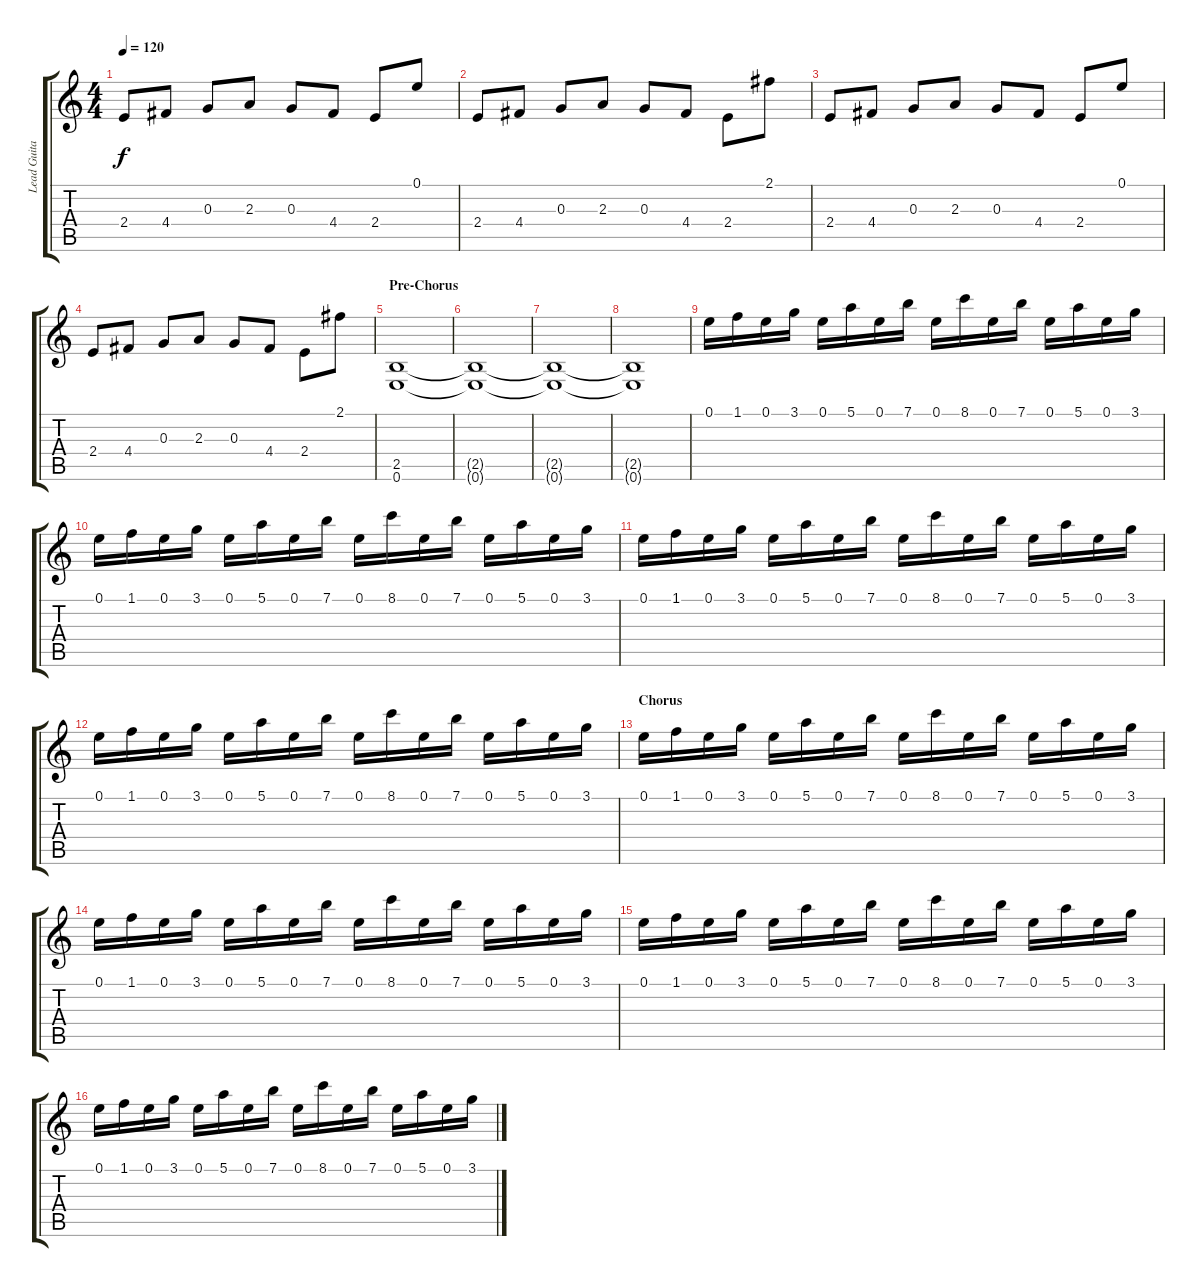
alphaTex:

\track ("Lead Guitar" "Lead Guita") {instrument distortionguitar}
\staff {score tabs}
\tuning (E4 B3 G3 D3 A2 E2) {hide}
\ts (4 4)
\tempo 120
\clef g2
\ks c
2.4.8{dy f} 4.4.8 0.3.8 2.3.8 0.3.8 4.4.8 2.4.8 0.1.8 |
2.4.8 4.4.8 0.3.8 2.3.8 0.3.8 4.4.8 2.4.8 2.1.8 |
2.4.8 4.4.8 0.3.8 2.3.8 0.3.8 4.4.8 2.4.8 0.1.8 |
2.4.8 4.4.8 0.3.8 2.3.8 0.3.8 4.4.8 2.4.8 2.1.8 |
\section ("" "Pre-Chorus")
(2.5 0.6).1 |
(2.5{t} 0.6{t}).1 |
(2.5{t} 0.6{t}).1 |
(2.5{t} 0.6{t}).1 |
0.1.16 1.1.16 0.1.16 3.1.16 0.1.16 5.1.16 0.1.16 7.1.16 0.1.16 8.1.16 0.1.16 7.1.16 0.1.16 5.1.16 0.1.16 3.1.16 |
0.1.16 1.1.16 0.1.16 3.1.16 0.1.16 5.1.16 0.1.16 7.1.16 0.1.16 8.1.16 0.1.16 7.1.16 0.1.16 5.1.16 0.1.16 3.1.16 |
0.1.16 1.1.16 0.1.16 3.1.16 0.1.16 5.1.16 0.1.16 7.1.16 0.1.16 8.1.16 0.1.16 7.1.16 0.1.16 5.1.16 0.1.16 3.1.16 |
0.1.16 1.1.16 0.1.16 3.1.16 0.1.16 5.1.16 0.1.16 7.1.16 0.1.16 8.1.16 0.1.16 7.1.16 0.1.16 5.1.16 0.1.16 3.1.16 |
\section ("" "Chorus")
0.1.16 1.1.16 0.1.16 3.1.16 0.1.16 5.1.16 0.1.16 7.1.16 0.1.16 8.1.16 0.1.16 7.1.16 0.1.16 5.1.16 0.1.16 3.1.16 |
0.1.16 1.1.16 0.1.16 3.1.16 0.1.16 5.1.16 0.1.16 7.1.16 0.1.16 8.1.16 0.1.16 7.1.16 0.1.16 5.1.16 0.1.16 3.1.16 |
0.1.16 1.1.16 0.1.16 3.1.16 0.1.16 5.1.16 0.1.16 7.1.16 0.1.16 8.1.16 0.1.16 7.1.16 0.1.16 5.1.16 0.1.16 3.1.16 |
0.1.16 1.1.16 0.1.16 3.1.16 0.1.16 5.1.16 0.1.16 7.1.16 0.1.16 8.1.16 0.1.16 7.1.16 0.1.16 5.1.16 0.1.16 3.1.16
